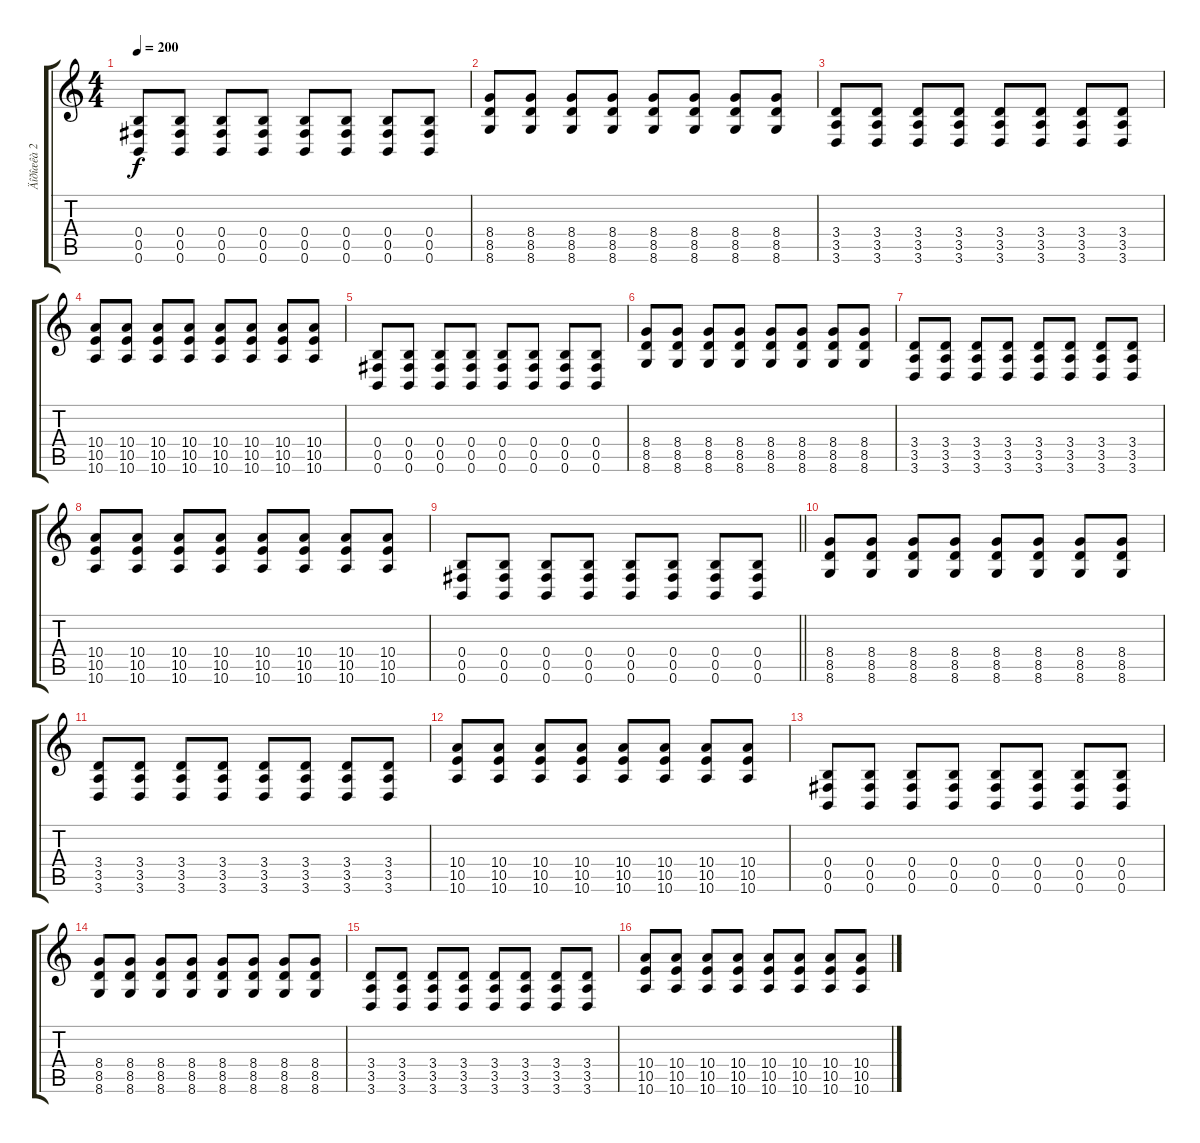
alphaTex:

\track ("Äîðîæêà 2" "Äîðîæêà 2") {instrument distortionguitar}
\staff {score tabs}
\tuning (Db4 Ab3 E3 B2 Gb2 B1) {hide}
\ts (4 4)
\tempo 200
\clef g2
\ks c
(0.4 0.5 0.6).8{dy f} (0.4 0.5 0.6).8 (0.4 0.5 0.6).8 (0.4 0.5 0.6).8 (0.4 0.5 0.6).8 (0.4 0.5 0.6).8 (0.4 0.5 0.6).8 (0.4 0.5 0.6).8 |
(8.4 8.5 8.6).8 (8.4 8.5 8.6).8 (8.4 8.5 8.6).8 (8.4 8.5 8.6).8 (8.4 8.5 8.6).8 (8.4 8.5 8.6).8 (8.4 8.5 8.6).8 (8.4 8.5 8.6).8 |
(3.4 3.5 3.6).8 (3.4 3.5 3.6).8 (3.4 3.5 3.6).8 (3.4 3.5 3.6).8 (3.4 3.5 3.6).8 (3.4 3.5 3.6).8 (3.4 3.5 3.6).8 (3.4 3.5 3.6).8 |
(10.4 10.5 10.6).8 (10.4 10.5 10.6).8 (10.4 10.5 10.6).8 (10.4 10.5 10.6).8 (10.4 10.5 10.6).8 (10.4 10.5 10.6).8 (10.4 10.5 10.6).8 (10.4 10.5 10.6).8 |
(0.4 0.5 0.6).8 (0.4 0.5 0.6).8 (0.4 0.5 0.6).8 (0.4 0.5 0.6).8 (0.4 0.5 0.6).8 (0.4 0.5 0.6).8 (0.4 0.5 0.6).8 (0.4 0.5 0.6).8 |
(8.4 8.5 8.6).8 (8.4 8.5 8.6).8 (8.4 8.5 8.6).8 (8.4 8.5 8.6).8 (8.4 8.5 8.6).8 (8.4 8.5 8.6).8 (8.4 8.5 8.6).8 (8.4 8.5 8.6).8 |
(3.4 3.5 3.6).8 (3.4 3.5 3.6).8 (3.4 3.5 3.6).8 (3.4 3.5 3.6).8 (3.4 3.5 3.6).8 (3.4 3.5 3.6).8 (3.4 3.5 3.6).8 (3.4 3.5 3.6).8 |
(10.4 10.5 10.6).8 (10.4 10.5 10.6).8 (10.4 10.5 10.6).8 (10.4 10.5 10.6).8 (10.4 10.5 10.6).8 (10.4 10.5 10.6).8 (10.4 10.5 10.6).8 (10.4 10.5 10.6).8 |
\barLineRight lightlight
(0.4 0.5 0.6).8 (0.4 0.5 0.6).8 (0.4 0.5 0.6).8 (0.4 0.5 0.6).8 (0.4 0.5 0.6).8 (0.4 0.5 0.6).8 (0.4 0.5 0.6).8 (0.4 0.5 0.6).8 |
(8.4 8.5 8.6).8 (8.4 8.5 8.6).8 (8.4 8.5 8.6).8 (8.4 8.5 8.6).8 (8.4 8.5 8.6).8 (8.4 8.5 8.6).8 (8.4 8.5 8.6).8 (8.4 8.5 8.6).8 |
(3.4 3.5 3.6).8 (3.4 3.5 3.6).8 (3.4 3.5 3.6).8 (3.4 3.5 3.6).8 (3.4 3.5 3.6).8 (3.4 3.5 3.6).8 (3.4 3.5 3.6).8 (3.4 3.5 3.6).8 |
(10.4 10.5 10.6).8 (10.4 10.5 10.6).8 (10.4 10.5 10.6).8 (10.4 10.5 10.6).8 (10.4 10.5 10.6).8 (10.4 10.5 10.6).8 (10.4 10.5 10.6).8 (10.4 10.5 10.6).8 |
(0.4 0.5 0.6).8 (0.4 0.5 0.6).8 (0.4 0.5 0.6).8 (0.4 0.5 0.6).8 (0.4 0.5 0.6).8 (0.4 0.5 0.6).8 (0.4 0.5 0.6).8 (0.4 0.5 0.6).8 |
(8.4 8.5 8.6).8 (8.4 8.5 8.6).8 (8.4 8.5 8.6).8 (8.4 8.5 8.6).8 (8.4 8.5 8.6).8 (8.4 8.5 8.6).8 (8.4 8.5 8.6).8 (8.4 8.5 8.6).8 |
(3.4 3.5 3.6).8 (3.4 3.5 3.6).8 (3.4 3.5 3.6).8 (3.4 3.5 3.6).8 (3.4 3.5 3.6).8 (3.4 3.5 3.6).8 (3.4 3.5 3.6).8 (3.4 3.5 3.6).8 |
(10.4 10.5 10.6).8 (10.4 10.5 10.6).8 (10.4 10.5 10.6).8 (10.4 10.5 10.6).8 (10.4 10.5 10.6).8 (10.4 10.5 10.6).8 (10.4 10.5 10.6).8 (10.4 10.5 10.6).8
